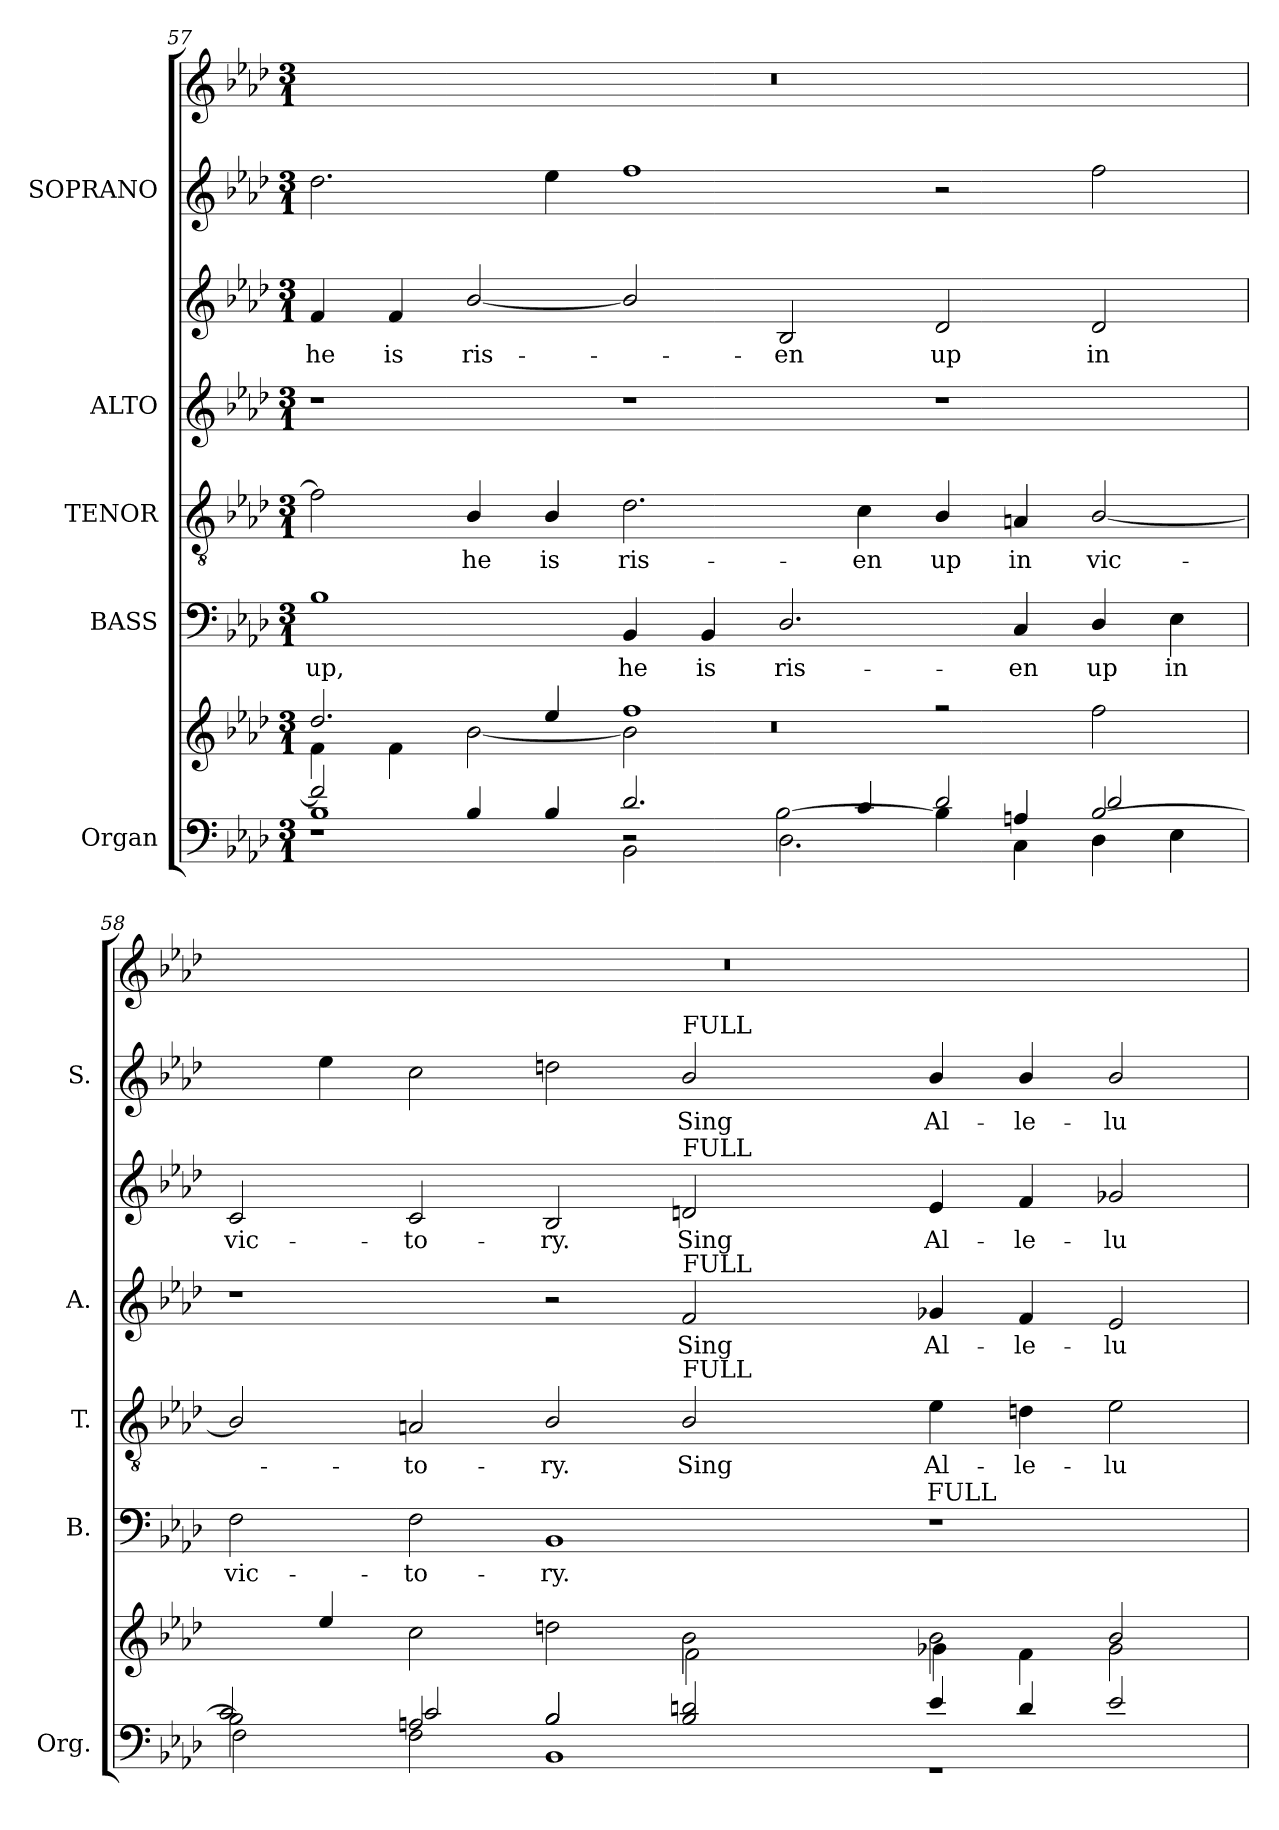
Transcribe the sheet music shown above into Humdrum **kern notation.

**kern	**kern	**kern	**text	**kern	**text	**kern	**text	**kern	**text	**kern	**text	**kern
*part5	*part5	*part4	*part4	*part3	*part3	*part2	*part2	*part2	*part2	*part1	*part1	*part1
*staff8	*staff7	*staff6	*staff6	*staff5	*staff5	*staff4	*staff4	*staff3	*staff3	*staff2	*staff2	*staff1
*I"Organ	*	*I"BASS	*	*I"TENOR	*	*I"ALTO	*	*	*	*I"SOPRANO	*	*
*I'Org.	*	*I'B.	*	*I'T.	*	*I'A.	*	*	*	*I'S.	*	*
!!LO:LB:g=z
*clefF4	*clefG2	*clefF4	*	*clefGv2	*	*clefG2	*	*clefG2	*	*clefG2	*	*clefG2
*	*	*	*	*ITrd7c12	*	*	*	*	*	*	*	*
*k[b-e-a-d-]	*k[b-e-a-d-]	*k[b-e-a-d-]	*	*k[b-e-a-d-]	*	*k[b-e-a-d-]	*	*k[b-e-a-d-]	*	*k[b-e-a-d-]	*	*k[b-e-a-d-]
*A-:	*A-:	*A-:	*	*A-:	*	*A-:	*	*A-:	*	*A-:	*	*A-:
*M3/1	*M3/1	*M3/1	*	*M3/1	*	*M3/1	*	*M3/1	*	*M3/1	*	*M3/1
=57	=57	=57	=57	=57	=57	=57	=57	=57	=57	=57	=57	=57
*^	*^	*	*	*	*	*	*	*	*	*	*	*
*	*^	*	*^	*	*	*	*	*	*	*	*	*	*	*
!	!	!	!	!	!LO:N:vis=1	!	!	!	!	!	!	!	!	!	!	!
!	!	!	!	!	!	!	!LO:LY:b:color=#000000	!	!	!	!	!	!	!	!	!
!	!	!	!	!	!	!	!	!	!	!	!	!	!LO:LY:b:color=#000000	!	!	!LO:N:vis=1
2fi/]	1B-i	1r	2.dd-i/	4fi\	0.r	1B-i	up,	2Fi\]	.	1r	.	4fi/	he	2.dd-i\	.	0.r
!	!	!	!	!	!	!	!	!	!	!	!	!	!LO:LY:b:color=#000000	!	!	!
.	.	.	.	4fi\	.	.	.	.	.	.	.	4fi/	is	.	.	.
!	!	!	!	!	!	!	!	!	!LO:LY:b:color=#000000	!	!	!	!	!	!	!
!	!	!	!	!	!	!	!	!	!	!	!	!	!LO:LY:b:color=#000000	!	!	!
4B-i/	.	.	.	[2b-i\	.	.	.	4BB-i/	he	.	.	[2b-i/	ris-	.	.	.
!	!	!	!	!	!	!	!	!	!LO:LY:b:color=#000000	!	!	!	!	!	!	!
4B-i/	.	.	4ee-i/	.	.	.	.	4BB-i/	is	.	.	.	.	4ee-i\	.	.
!	!	!	!	!	!	!	!LO:LY:b:color=#000000	!	!	!	!	!	!	!	!	!
!	!	!	!	!	!	!	!	!	!LO:LY:b:color=#000000	!	!	!	!	!	!	!
2.d-i/	2BB-i\	2r	1ffi	2b-i\]	.	4BB-i/	he	2.D-i\	ris-	1r	.	2b-i/]	.	1ffi	.	.
!	!	!	!	!	!	!	!LO:LY:b:color=#000000	!	!	!	!	!	!	!	!	!
.	.	.	.	.	.	4BB-i/	is	.	.	.	.	.	.	.	.	.
!	!	!	!	!	!	!	!LO:LY:b:color=#000000	!	!	!	!	!	!	!	!	!
!	!	!	!	!	!	!	!	!	!	!	!	!	!LO:LY:b:color=#000000	!	!	!
.	2.D-i\	[2B-i\	.	2ryy	.	2.D-i/	ris-	.	.	.	.	2B-i/	-en	.	.	.
!	!	!	!	!	!	!	!	!	!LO:LY:b:color=#000000	!	!	!	!	!	!	!
4ci/	.	.	.	.	.	.	.	4Ci\	-en	.	.	.	.	.	.	.
!	!	!	!	!	!	!	!	!	!LO:LY:b:color=#000000	!	!	!	!	!	!	!
!	!	!	!	!	!	!	!	!	!	!	!	!	!LO:LY:b:color=#000000	!	!	!
4B-i\]	.	2d-i/	2r	2ryy	.	.	.	4BB-i/	up	1r	.	2d-i/	up	2r	.	.
!	!	!	!	!	!	!	!LO:LY:b:color=#000000	!	!	!	!	!	!	!	!	!
!	!	!	!	!	!	!	!	!	!LO:LY:b:color=#000000	!	!	!	!	!	!	!
4Ani/	4Ci\	.	.	.	.	4Ci/	-en	4AAni/	in	.	.	.	.	.	.	.
!	!	!	!	!	!	!	!LO:LY:b:color=#000000	!	!	!	!	!	!	!	!	!
!	!	!	!	!	!	!	!	!	!LO:LY:b:color=#000000	!	!	!	!	!	!	!
!	!	!	!	!	!	!	!	!	!	!	!	!	!LO:LY:b:color=#000000	!	!	!
[2B-i/	4D-i\	2d-i/	2ffi\	2ryy	.	4D-i/	up	[2BB-i/	vic-	.	.	2d-i/	in	2ffi\	.	.
!	!	!	!	!	!	!	!LO:LY:b:color=#000000	!	!	!	!	!	!	!	!	!
.	4E-i\	.	.	.	.	4E-i\	in	.	.	.	.	.	.	.	.	.
=58	=58	=58	=58	=58	=58	=58	=58	=58	=58	=58	=58	=58	=58	=58	=58	=58
!	!	!	!	!	!	!	!LO:LY:b:color=#000000	!	!	!	!	!	!	!	!	!
!	!	!	!	!	!	!	!	!	!	!	!	!	!LO:LY:b:color=#000000	!	!	!LO:N:vis=1
*	*	*	*	*	*	*^	*	*	*	*	*	*	*	*	*	*
2B-i\]	2Fi\	2ci/	4ffi\yy	2ryy	1ryy	2Fi\	1ryy	vic-	2BB-i/]	.	1r	.	2ci/	vic-	4ffi\yy	.	0.r
.	.	.	4ee-i/	.	.	.	.	.	.	.	.	.	.	.	4ee-i\	.	.
!	!	!	!	!	!	!	!	!LO:LY:b:color=#000000	!	!	!	!	!	!	!	!	!
!	!	!	!	!	!	!	!	!	!	!LO:LY:b:color=#000000	!	!	!	!	!	!	!
!	!	!	!	!	!	!	!	!	!	!	!	!	!	!LO:LY:b:color=#000000	!	!	!
2Ani/	2Fi\	2ci/	2cci\	2ryy	.	2Fi\	.	-to-	2AAni/	-to-	.	.	2ci/	-to-	2cci\	.	.
!	!	!	!	!	!	!	!	!LO:LY:b:color=#000000	!	!	!	!	!	!	!	!	!
!	!	!	!	!	!	!	!	!	!	!LO:LY:b:color=#000000	!	!	!	!	!	!	!
!	!	!	!	!	!	!	!	!	!	!	!	!	!	!LO:LY:b:color=#000000	!	!	!
2B-i/	1BB-i	2B-i/	2ddni\	2ryy	2ryy	1BB-i	2ryy	-ry.	2BB-i/	-ry.	2r	.	2B-i/	-ry.	2ddni\	.	.
!	!	!	!	!	!	!	!	!	!	!LO:LY:b:color=#000000	!	!	!	!	!	!	!
!	!	!	!	!	!	!	!	!	!	!	!	!LO:LY:b:color=#000000	!	!	!	!	!
!	!	!	!	!	!	!	!	!	!	!	!	!	!	!LO:LY:b:color=#000000	!	!	!
!	!	!	!	!	!	!	!	!	!	!	!	!	!	!	!LO:TX:a:t=FULL	!	!
!	!	!	!	!	!	!	!	!	!	!	!	!	!LO:TX:t=FULL	!	!	!	!
!	!	!	!	!	!	!	!	!	!	!	!LO:TX:t=FULL	!	!	!	!	!	!
!	!	!	!	!	!	!	!	!	!LO:TX:a:t=FULL	!	!	!	!	!	!	!	!
!	!	!	!	!	!	!	!	!	!	!	!	!	!	!	!	!LO:LY:b:color=#000000	!
2B-i/ 2dni	.	2ryy	2b-i\	2ryy	2fi\	.	4ryy	.	2BB-i/	Sing	2fi/	Sing	2dni/	Sing	2b-i/	Sing	.
.	.	.	.	.	.	.	8ryy	.	.	.	.	.	.	.	.	.	.
.	.	.	.	.	.	.	16ryy	.	.	.	.	.	.	.	.	.	.
.	.	.	.	.	.	.	32ryy	.	.	.	.	.	.	.	.	.	.
.	.	.	.	.	.	.	64ryy	.	.	.	.	.	.	.	.	.	.
.	.	.	.	.	.	.	128...ryy	.	.	.	.	.	.	.	.	.	.
!	!	!	!	!	!	!	!LO:TX:t=FULL	!	!	!	!	!	!	!	!	!	!
.	.	.	.	.	.	.	1ryy	.	.	.	.	.	.	.	.	.	.
!	!	!	!	!	!	!	!	!	!	!LO:LY:b:color=#000000	!	!	!	!	!	!	!
!	!	!	!	!	!	!	!	!	!	!	!	!LO:LY:b:color=#000000	!	!	!	!	!
!	!	!	!	!	!	!	!	!	!	!	!	!	!	!LO:LY:b:color=#000000	!	!	!
!	!	!	!	!	!	!	!	!	!	!	!	!	!	!	!	!LO:LY:b:color=#000000	!
4e-i/	1r	1ryy	2b-i\	4ryy	4g-Xi\	1r	.	.	4E-i\	Al-	4g-Xi/	Al-	4e-i/	Al-	4b-i/	Al-	.
!	!	!	!	!	!	!	!	!	!	!LO:LY:b:color=#000000	!	!	!	!	!	!	!
!	!	!	!	!	!	!	!	!	!	!	!	!LO:LY:b:color=#000000	!	!	!	!	!
!	!	!	!	!	!	!	!	!	!	!	!	!	!	!LO:LY:b:color=#000000	!	!	!
!	!	!	!	!	!	!	!	!	!	!	!	!	!	!	!	!LO:LY:b:color=#000000	!
4di/	.	.	.	4ryy	4fi\	.	.	.	4Dni\	-le-	4fi/	-le-	4fi/	-le-	4b-i/	-le-	.
!	!	!	!	!	!	!	!	!	!	!LO:LY:b:color=#000000	!	!	!	!	!	!	!
!	!	!	!	!	!	!	!	!	!	!	!	!LO:LY:b:color=#000000	!	!	!	!	!
!	!	!	!	!	!	!	!	!	!	!	!	!	!	!LO:LY:b:color=#000000	!	!	!
!	!	!	!	!	!	!	!	!	!	!	!	!	!	!	!	!LO:LY:b:color=#000000	!
2e-i/	.	.	2b-i/	2g-i\	2ryy	.	.	.	2E-i\	-lu-	2e-i/	-lu-	2g-Xi/	-lu-	2b-i/	-lu-	.
.	.	.	.	.	.	.	1024ryy	.	.	.	.	.	.	.	.	.	.
*v	*v	*v	*	*	*	*v	*v	*	*	*	*	*	*	*	*	*	*
*	*v	*v	*v	*	*	*	*	*	*	*	*	*	*	*
=	=	=	=	=	=	=	=	=	=	=	=	=
*-	*-	*-	*-	*-	*-	*-	*-	*-	*-	*-	*-	*-
